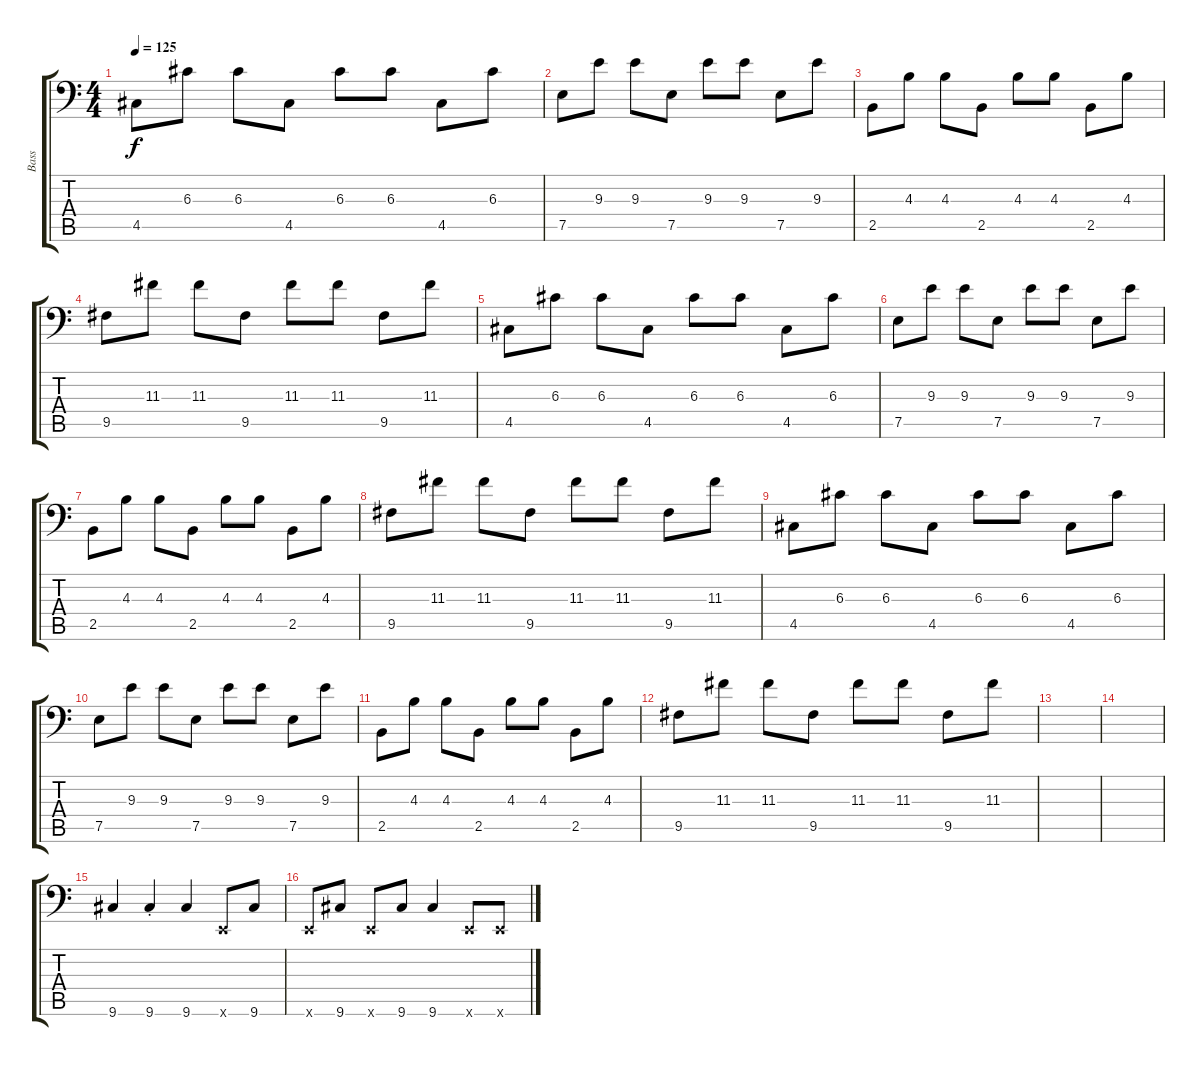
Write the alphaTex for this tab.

\track ("Bass" "Bass") {instrument electricbassfinger}
\staff {score tabs}
\tuning (E3 B2 G2 D2 A1 E1) {hide}
\ts (4 4)
\tempo 125
\clef f4
\ks c
4.5.8{dy f} 6.3.8 6.3.8 4.5.8 6.3.8 6.3.8 4.5.8 6.3.8 |
7.5.8 9.3.8 9.3.8 7.5.8 9.3.8 9.3.8 7.5.8 9.3.8 |
2.5.8 4.3.8 4.3.8 2.5.8 4.3.8 4.3.8 2.5.8 4.3.8 |
9.5.8 11.3.8 11.3.8 9.5.8 11.3.8 11.3.8 9.5.8 11.3.8 |
4.5.8 6.3.8 6.3.8 4.5.8 6.3.8 6.3.8 4.5.8 6.3.8 |
7.5.8 9.3.8 9.3.8 7.5.8 9.3.8 9.3.8 7.5.8 9.3.8 |
2.5.8 4.3.8 4.3.8 2.5.8 4.3.8 4.3.8 2.5.8 4.3.8 |
9.5.8 11.3.8 11.3.8 9.5.8 11.3.8 11.3.8 9.5.8 11.3.8 |
4.5.8 6.3.8 6.3.8 4.5.8 6.3.8 6.3.8 4.5.8 6.3.8 |
7.5.8 9.3.8 9.3.8 7.5.8 9.3.8 9.3.8 7.5.8 9.3.8 |
2.5.8 4.3.8 4.3.8 2.5.8 4.3.8 4.3.8 2.5.8 4.3.8 |
9.5.8 11.3.8 11.3.8 9.5.8 11.3.8 11.3.8 9.5.8 11.3.8 |
|
|
9.6.4 9.6{st}.4 9.6.4 0.6{x}.8 9.6.8 |
0.6{x}.8 9.6.8 0.6{x}.8 9.6.8 9.6.4 0.6{x}.8 0.6{x}.8
